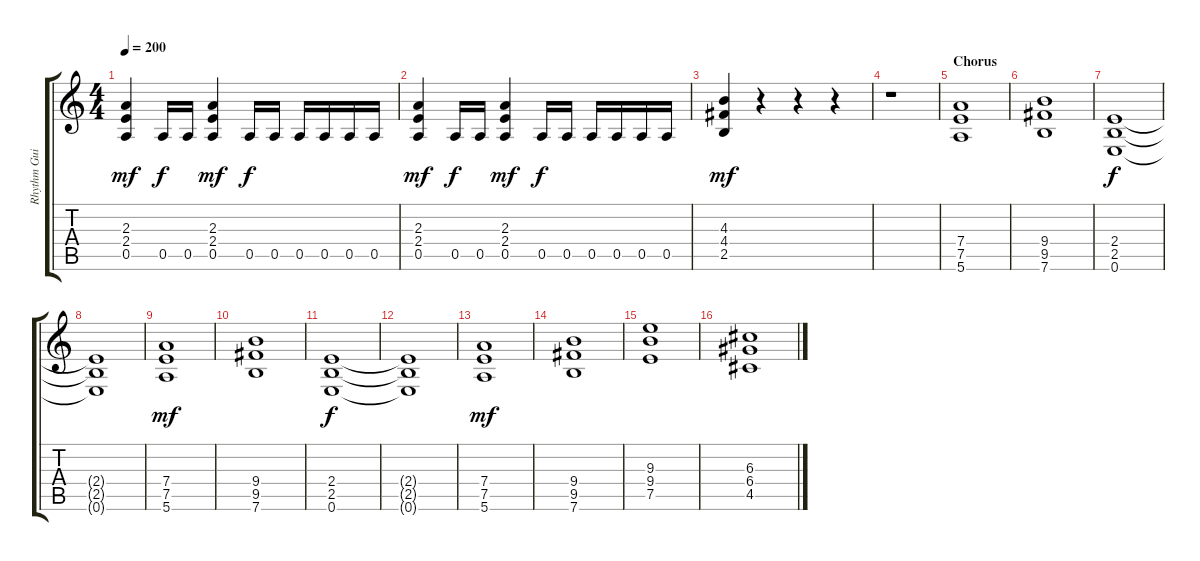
\track ("Rhythm Guitar 2" "Rhythm Gui") {instrument overdrivenguitar}
\staff {score tabs}
\tuning (E4 B3 G3 D3 A2 E2) {hide}
\ts (4 4)
\tempo 200
\clef g2
\ks c
(2.3 2.4 0.5).4{dy mf} 0.5.16{dy f} 0.5.16 (2.3 2.4 0.5).4{dy mf} 0.5.16{dy f} 0.5.16 0.5.16 0.5.16 0.5.16 0.5.16 |
(2.3 2.4 0.5).4{dy mf} 0.5.16{dy f} 0.5.16 (2.3 2.4 0.5).4{dy mf} 0.5.16{dy f} 0.5.16 0.5.16 0.5.16 0.5.16 0.5.16 |
(4.3 4.4 2.5).4{dy mf} r.4 r.4 r.4 |
r.1 |
\section ("" "Chorus")
(7.4 7.5 5.6).1 |
(9.4 9.5 7.6).1 |
(2.4 2.5 0.6).1{dy f} |
(2.4{t} 2.5{t} 0.6{t}).1 |
(7.4 7.5 5.6).1{dy mf} |
(9.4 9.5 7.6).1 |
(2.4 2.5 0.6).1{dy f} |
(2.4{t} 2.5{t} 0.6{t}).1 |
(7.4 7.5 5.6).1{dy mf} |
(9.4 9.5 7.6).1 |
(9.3 9.4 7.5).1 |
(6.3 6.4 4.5).1
